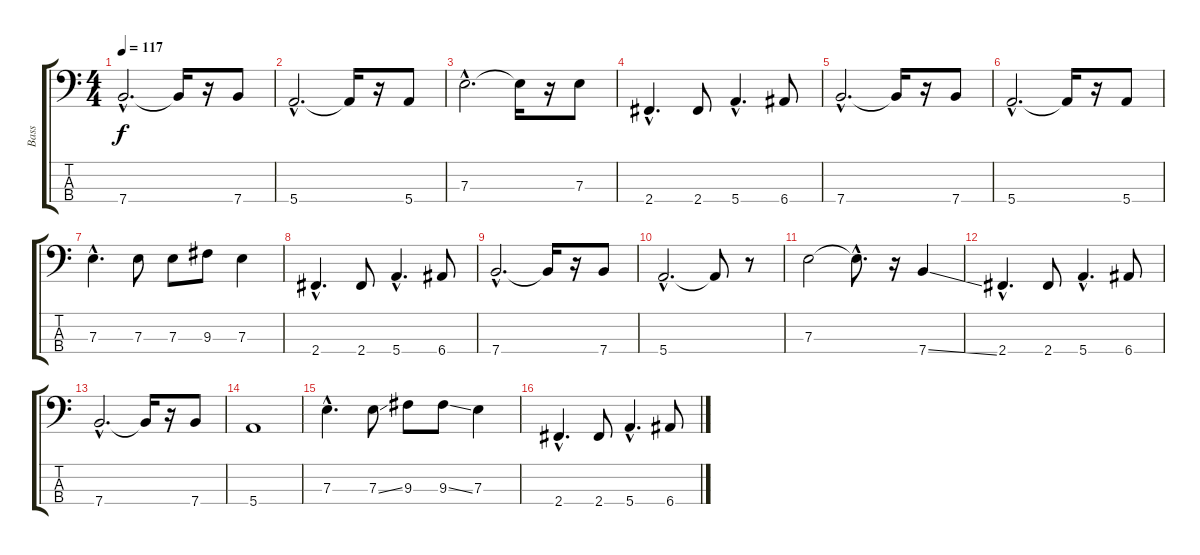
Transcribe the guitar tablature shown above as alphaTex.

\track ("Bass" "Bass") {instrument electricbasspick}
\staff {score tabs}
\tuning (G2 D2 A1 E1) {hide}
\ts (4 4)
\tempo 117
\clef f4
\ks c
7.4{hac}.2{d dy f} 7.4{t}.16 r.16 7.4.8 |
5.4{hac}.2{d} 5.4{t}.16 r.16 5.4.8 |
7.3{hac}.2{d} 7.3{t}.16 r.16 7.3.8 |
2.4{hac}.4{d} 2.4.8 5.4{hac}.4{d} 6.4.8 |
7.4{hac}.2{d} 7.4{t}.16 r.16 7.4.8 |
5.4{hac}.2{d} 5.4{t}.16 r.16 5.4.8 |
7.3{hac}.4{d} 7.3.8 7.3.8 9.3.8 7.3.4 |
2.4{hac}.4{d} 2.4.8 5.4{hac}.4{d} 6.4.8 |
7.4{hac}.2{d} 7.4{t}.16 r.16 7.4.8 |
5.4{hac}.2{d} 5.4{t}.8 r.8 |
7.3.2 7.3{hac t}.8{d} r.16 7.4{ss}.4 |
2.4{hac}.4{d} 2.4.8 5.4{hac}.4{d} 6.4.8 |
7.4{hac}.2{d} 7.4{t}.16 r.16 7.4.8 |
5.4.1 |
7.3{hac}.4{d} 7.3{ss}.8 9.3.8 9.3{ss}.8 7.3.4 |
2.4{hac}.4{d} 2.4.8 5.4{hac}.4{d} 6.4.8
